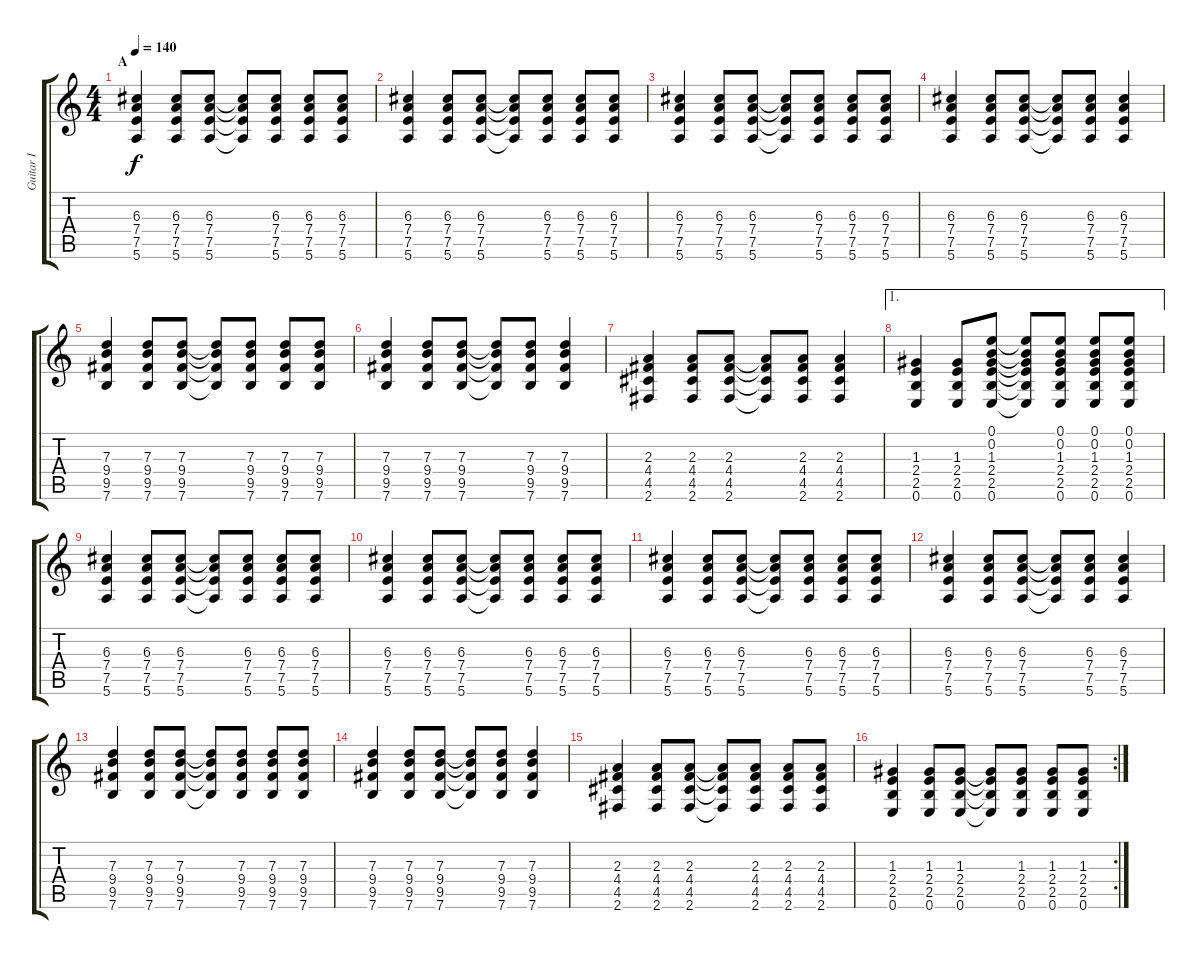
\track ("Guitar I" "Guitar I") {instrument distortionguitar}
\staff {score tabs}
\tuning (E4 B3 G3 D3 A2 E2) {hide}
\ts (4 4)
\section ("" "A")
\tempo 140
\clef g2
\ks c
(6.3 7.4 7.5 5.6).4{dy f} (6.3 7.4 7.5 5.6).8 (6.3 7.4 7.5 5.6).8 (6.3{t} 7.4{t} 7.5{t} 5.6{t}).8 (6.3 7.4 7.5 5.6).8 (6.3 7.4 7.5 5.6).8 (6.3 7.4 7.5 5.6).8 |
(6.3 7.4 7.5 5.6).4 (6.3 7.4 7.5 5.6).8 (6.3 7.4 7.5 5.6).8 (6.3{t} 7.4{t} 7.5{t} 5.6{t}).8 (6.3 7.4 7.5 5.6).8 (6.3 7.4 7.5 5.6).8 (6.3 7.4 7.5 5.6).8 |
(6.3 7.4 7.5 5.6).4 (6.3 7.4 7.5 5.6).8 (6.3 7.4 7.5 5.6).8 (6.3{t} 7.4{t} 7.5{t} 5.6{t}).8 (6.3 7.4 7.5 5.6).8 (6.3 7.4 7.5 5.6).8 (6.3 7.4 7.5 5.6).8 |
(6.3 7.4 7.5 5.6).4 (6.3 7.4 7.5 5.6).8 (6.3 7.4 7.5 5.6).8 (6.3{t} 7.4{t} 7.5{t} 5.6{t}).8 (6.3 7.4 7.5 5.6).8 (6.3 7.4 7.5 5.6).4 |
(7.3 9.4 9.5 7.6).4 (7.3 9.4 9.5 7.6).8 (7.3 9.4 9.5 7.6).8 (7.3{t} 9.4{t} 9.5{t} 7.6{t}).8 (7.3 9.4 9.5 7.6).8 (7.3 9.4 9.5 7.6).8 (7.3 9.4 9.5 7.6).8 |
(7.3 9.4 9.5 7.6).4 (7.3 9.4 9.5 7.6).8 (7.3 9.4 9.5 7.6).8 (7.3{t} 9.4{t} 9.5{t} 7.6{t}).8 (7.3 9.4 9.5 7.6).8 (7.3 9.4 9.5 7.6).4 |
(2.3 4.4 4.5 2.6).4 (2.3 4.4 4.5 2.6).8 (2.3 4.4 4.5 2.6).8 (2.3{t} 4.4{t} 4.5{t} 2.6{t}).8 (2.3 4.4 4.5 2.6).8 (2.3 4.4 4.5 2.6).4 |
\ae 1
(1.3 2.4 2.5 0.6).4 (1.3 2.4 2.5 0.6).8 (0.1 0.2 1.3 2.4 2.5 0.6).8 (0.1{t} 0.2{t} 1.3{t} 2.4{t} 2.5{t} 0.6{t}).8 (0.1 0.2 1.3 2.4 2.5 0.6).8 (0.1 0.2 1.3 2.4 2.5 0.6).8 (0.1 0.2 1.3 2.4 2.5 0.6).8 |
(6.3 7.4 7.5 5.6).4 (6.3 7.4 7.5 5.6).8 (6.3 7.4 7.5 5.6).8 (6.3{t} 7.4{t} 7.5{t} 5.6{t}).8 (6.3 7.4 7.5 5.6).8 (6.3 7.4 7.5 5.6).8 (6.3 7.4 7.5 5.6).8 |
(6.3 7.4 7.5 5.6).4 (6.3 7.4 7.5 5.6).8 (6.3 7.4 7.5 5.6).8 (6.3{t} 7.4{t} 7.5{t} 5.6{t}).8 (6.3 7.4 7.5 5.6).8 (6.3 7.4 7.5 5.6).8 (6.3 7.4 7.5 5.6).8 |
(6.3 7.4 7.5 5.6).4 (6.3 7.4 7.5 5.6).8 (6.3 7.4 7.5 5.6).8 (6.3{t} 7.4{t} 7.5{t} 5.6{t}).8 (6.3 7.4 7.5 5.6).8 (6.3 7.4 7.5 5.6).8 (6.3 7.4 7.5 5.6).8 |
(6.3 7.4 7.5 5.6).4 (6.3 7.4 7.5 5.6).8 (6.3 7.4 7.5 5.6).8 (6.3{t} 7.4{t} 7.5{t} 5.6{t}).8 (6.3 7.4 7.5 5.6).8 (6.3 7.4 7.5 5.6).4 |
(7.3 9.4 9.5 7.6).4 (7.3 9.4 9.5 7.6).8 (7.3 9.4 9.5 7.6).8 (7.3{t} 9.4{t} 9.5{t} 7.6{t}).8 (7.3 9.4 9.5 7.6).8 (7.3 9.4 9.5 7.6).8 (7.3 9.4 9.5 7.6).8 |
(7.3 9.4 9.5 7.6).4 (7.3 9.4 9.5 7.6).8 (7.3 9.4 9.5 7.6).8 (7.3{t} 9.4{t} 9.5{t} 7.6{t}).8 (7.3 9.4 9.5 7.6).8 (7.3 9.4 9.5 7.6).4 |
(2.3 4.4 4.5 2.6).4 (2.3 4.4 4.5 2.6).8 (2.3 4.4 4.5 2.6).8 (2.3{t} 4.4{t} 4.5{t} 2.6{t}).8 (2.3 4.4 4.5 2.6).8 (2.3 4.4 4.5 2.6).8 (2.3 4.4 4.5 2.6).8 |
\rc 2
(1.3 2.4 2.5 0.6).4 (1.3 2.4 2.5 0.6).8 (1.3 2.4 2.5 0.6).8 (1.3{t} 2.4{t} 2.5{t} 0.6{t}).8 (1.3 2.4 2.5 0.6).8 (1.3 2.4 2.5 0.6).8 (1.3 2.4 2.5 0.6).8
